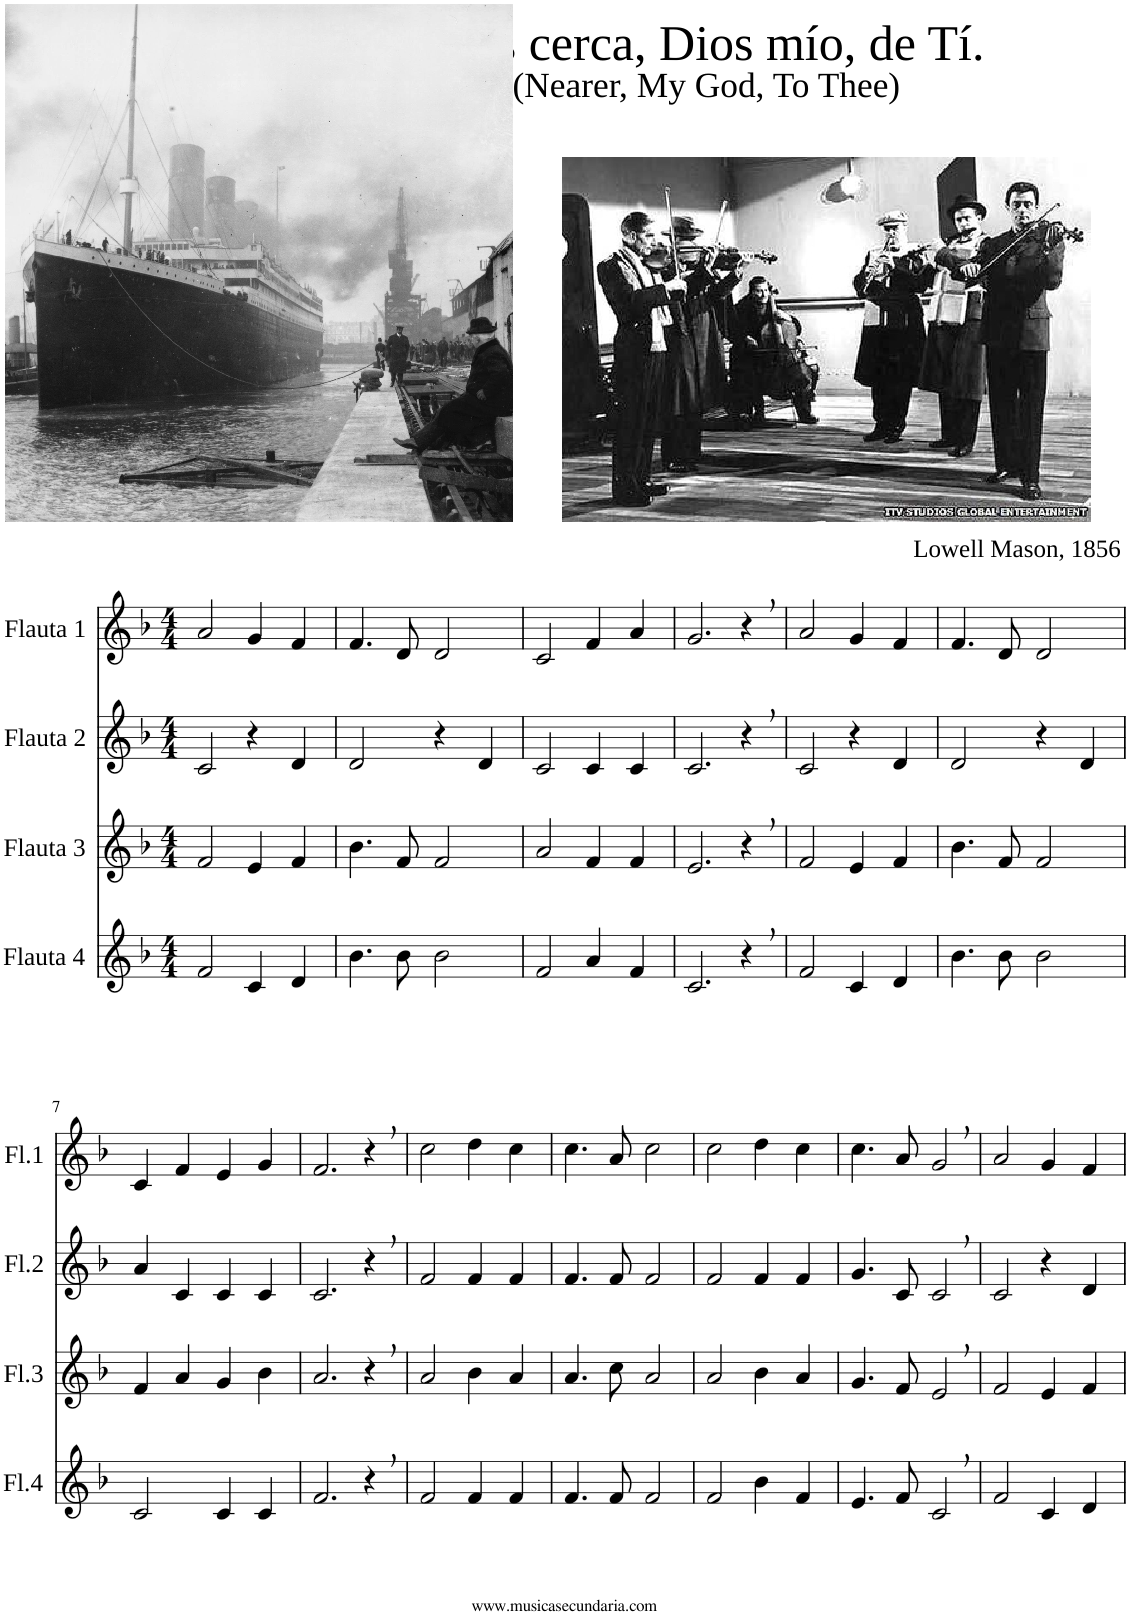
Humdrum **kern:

**kern	**kern	**kern	**kern
*part4	*part3	*part2	*part1
*staff4	*staff3	*staff2	*staff1
*I"Flauta 4	*I"Flauta 3	*I"Flauta 2	*I"Flauta 1
*I'Fl.4	*I'Fl.3	*I'Fl.2	*I'Fl.1
*clefG2	*clefG2	*clefG2	*clefG2
*k[b-]	*k[b-]	*k[b-]	*k[b-]
*M4/4	*M4/4	*M4/4	*M4/4
=1	=1	=1	=1
2f/	2f/	2c/	2a/
4c/	4e/	4r	4g/
4d/	4f/	4d/	4f/
=2	=2	=2	=2
4.b-\	4.b-\	2d/	4.f/
8b-\	8f/	.	8d/
2b-\	2f/	4r	2d/
.	.	4d/	.
=3	=3	=3	=3
2f/	2a/	2c/	2c/
4a/	4f/	4c/	4f/
4f/	4f/	4c/	4a/
=4	=4	=4	=4
2.c/	2.e/	2.c/	2.g/
4r	4r	4r	4r
=5	=5	=5	=5
2f/	2f/	2c/	2a/
4c/	4e/	4r	4g/
4d/	4f/	4d/	4f/
=6	=6	=6	=6
4.b-\	4.b-\	2d/	4.f/
8b-\	8f/	.	8d/
2b-\	2f/	4r	2d/
.	.	4d/	.
!!LO:LB:g=z
=7	=7	=7	=7
2c/	4f/	4a/	4c/
.	4a/	4c/	4f/
4c/	4g/	4c/	4e/
4c/	4b-\	4c/	4g/
=8	=8	=8	=8
2.f/	2.a/	2.c/	2.f/
4r	4r	4r	4r
=9	=9	=9	=9
2f/	2a/	2f/	2cc\
4f/	4b-\	4f/	4dd\
4f/	4a/	4f/	4cc\
=10	=10	=10	=10
4.f/	4.a/	4.f/	4.cc\
8f/	8cc\	8f/	8a/
2f/	2a/	2f/	2cc\
=11	=11	=11	=11
2f/	2a/	2f/	2cc\
4b-\	4b-\	4f/	4dd\
4f/	4a/	4f/	4cc\
=12	=12	=12	=12
4.e/	4.g/	4.g/	4.cc\
8f/	8f/	8c/	8a/
2c,/	2e,/	2c,/	2g,/
=13	=13	=13	=13
2f/	2f/	2c/	2a/
4c/	4e/	4r	4g/
4d/	4f/	4d/	4f/
=	=	=	=
*-	*-	*-	*-
